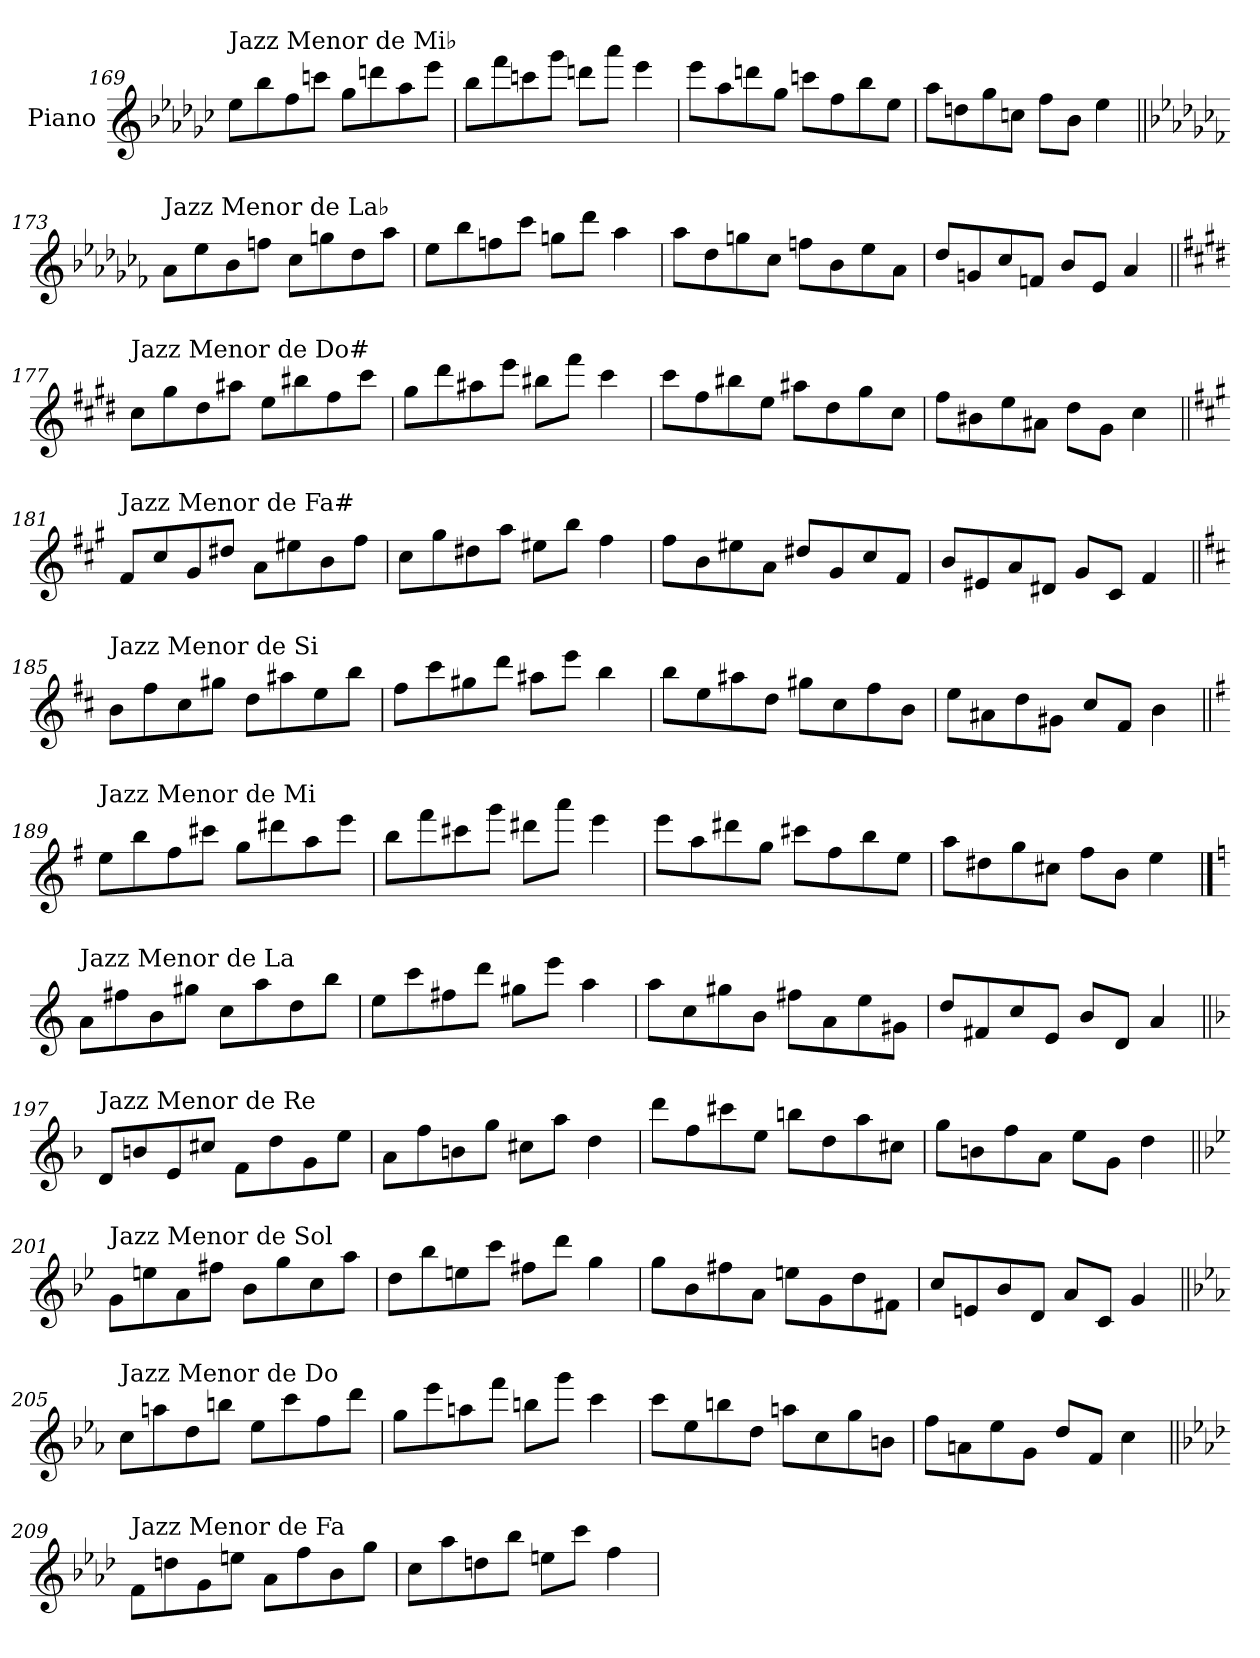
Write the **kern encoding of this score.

**kern
*part1
*staff1
*I"Piano
*I'Pno.
!!LO:LB:g=z
*clefG2
*k[b-e-a-d-g-c-]
=169
!LO:TX:a:t=Jazz Menor de Mi♭
8ee-\L
8bb-\
8ff\
8cccn\J
8gg-\L
8dddn\
8aa-\
8eee-\J
=170
8bb-\L
8fff\
8cccn\
8ggg-\J
8dddn\L
8aaa-\J
4eee-\
=171
8eee-\L
8aa-\
8dddn\
8gg-\J
8cccn\L
8ff\
8bb-\
8ee-\J
=172
8aa-\L
8ddn\
8gg-\
8ccn\J
8ff\L
8b-\J
4ee-\
!!LO:LB:g=z
=173||
*k[b-e-a-d-g-c-f-]
!LO:TX:a:t=Jazz Menor de La♭
8a-\L
8ee-\
8b-\
8ffn\J
8cc-\L
8ggn\
8dd-\
8aa-\J
=174
8ee-\L
8bb-\
8ffn\
8ccc-\J
8ggn\L
8ddd-\J
4aa-\
=175
8aa-\L
8dd-\
8ggn\
8cc-\J
8ffn\L
8b-\
8ee-\
8a-\J
=176
8dd-/L
8gn/
8cc-/
8fn/J
8b-/L
8e-/J
4a-/
!!LO:LB:g=z
=177||
*k[f#c#g#d#]
!LO:TX:a:t=Jazz Menor de Do#
8cc#\L
8gg#\
8dd#\
8aa#X\J
8ee\L
8bb#X\
8ff#\
8ccc#\J
=178
8gg#\L
8ddd#\
8aa#X\
8eee\J
8bb#X\L
8fff#\J
4ccc#\
=179
8ccc#\L
8ff#\
8bb#X\
8ee\J
8aa#X\L
8dd#\
8gg#\
8cc#\J
=180
8ff#\L
8b#X\
8ee\
8a#X\J
8dd#\L
8g#\J
4cc#\
!!LO:LB:g=z
=181||
*k[f#c#g#]
!LO:TX:a:t=Jazz Menor de Fa#
8f#/L
8cc#/
8g#/
8dd#X/J
8a\L
8ee#X\
8b\
8ff#\J
=182
8cc#\L
8gg#\
8dd#X\
8aa\J
8ee#X\L
8bb\J
4ff#\
=183
8ff#\L
8b\
8ee#X\
8a\J
8dd#X/L
8g#/
8cc#/
8f#/J
=184
8b/L
8e#X/
8a/
8d#X/J
8g#/L
8c#/J
4f#/
!!LO:LB:g=z
=185||
*k[f#c#]
!LO:TX:a:t=Jazz Menor de Si
8b\L
8ff#\
8cc#\
8gg#X\J
8dd\L
8aa#X\
8ee\
8bb\J
=186
8ff#\L
8ccc#\
8gg#X\
8ddd\J
8aa#X\L
8eee\J
4bb\
=187
8bb\L
8ee\
8aa#X\
8dd\J
8gg#X\L
8cc#\
8ff#\
8b\J
=188
8ee\L
8a#X\
8dd\
8g#X\J
8cc#/L
8f#/J
4b\
!!LO:LB:g=z
=189||
*k[f#]
!LO:TX:a:t=Jazz Menor de Mi
8ee\L
8bb\
8ff#\
8ccc#X\J
8gg\L
8ddd#X\
8aa\
8eee\J
=190
8bb\L
8fff#\
8ccc#X\
8ggg\J
8ddd#X\L
8aaa\J
4eee\
=191
8eee\L
8aa\
8ddd#X\
8gg\J
8ccc#X\L
8ff#\
8bb\
8ee\J
=192
8aa\L
8dd#X\
8gg\
8cc#X\J
8ff#\L
8b\J
4ee\
!!LO:PB:g=z
==193
*k[]
!LO:TX:a:t=Jazz Menor de La
8a\L
8ff#X\
8b\
8gg#X\J
8cc\L
8aa\
8dd\
8bb\J
=194
8ee\L
8ccc\
8ff#X\
8ddd\J
8gg#X\L
8eee\J
4aa\
=195
8aa\L
8cc\
8gg#X\
8b\J
8ff#X\L
8a\
8ee\
8g#X\J
=196
8dd/L
8f#X/
8cc/
8e/J
8b/L
8d/J
4a/
!!LO:LB:g=z
=197||
*k[b-]
!LO:TX:a:t=Jazz Menor de Re
8d/L
8bn/
8e/
8cc#X/J
8f\L
8dd\
8g\
8ee\J
=198
8a\L
8ff\
8bn\
8gg\J
8cc#X\L
8aa\J
4dd\
=199
8ddd\L
8ff\
8ccc#X\
8ee\J
8bbn\L
8dd\
8aa\
8cc#X\J
=200
8gg\L
8bn\
8ff\
8a\J
8ee\L
8g\J
4dd\
!!LO:LB:g=z
=201||
*k[b-e-]
!LO:TX:a:t=Jazz Menor de Sol
8g\L
8een\
8a\
8ff#X\J
8b-\L
8gg\
8cc\
8aa\J
=202
8dd\L
8bb-\
8een\
8ccc\J
8ff#X\L
8ddd\J
4gg\
=203
8gg\L
8b-\
8ff#X\
8a\J
8een\L
8g\
8dd\
8f#X\J
=204
8cc/L
8en/
8b-/
8d/J
8a/L
8c/J
4g/
!!LO:LB:g=z
=205||
*k[b-e-a-]
!LO:TX:a:t=Jazz Menor de Do
8cc\L
8aan\
8dd\
8bbn\J
8ee-\L
8ccc\
8ff\
8ddd\J
=206
8gg\L
8eee-\
8aan\
8fff\J
8bbn\L
8ggg\J
4ccc\
=207
8ccc\L
8ee-\
8bbn\
8dd\J
8aan\L
8cc\
8gg\
8bn\J
=208
8ff\L
8an\
8ee-\
8g\J
8dd/L
8f/J
4cc\
!!LO:LB:g=z
=209||
*k[b-e-a-d-]
!LO:TX:a:t=Jazz Menor de Fa
8f\L
8ddn\
8g\
8een\J
8a-\L
8ff\
8b-\
8gg\J
=210
8cc\L
8aa-\
8ddn\
8bb-\J
8een\L
8ccc\J
4ff\
=
*-
